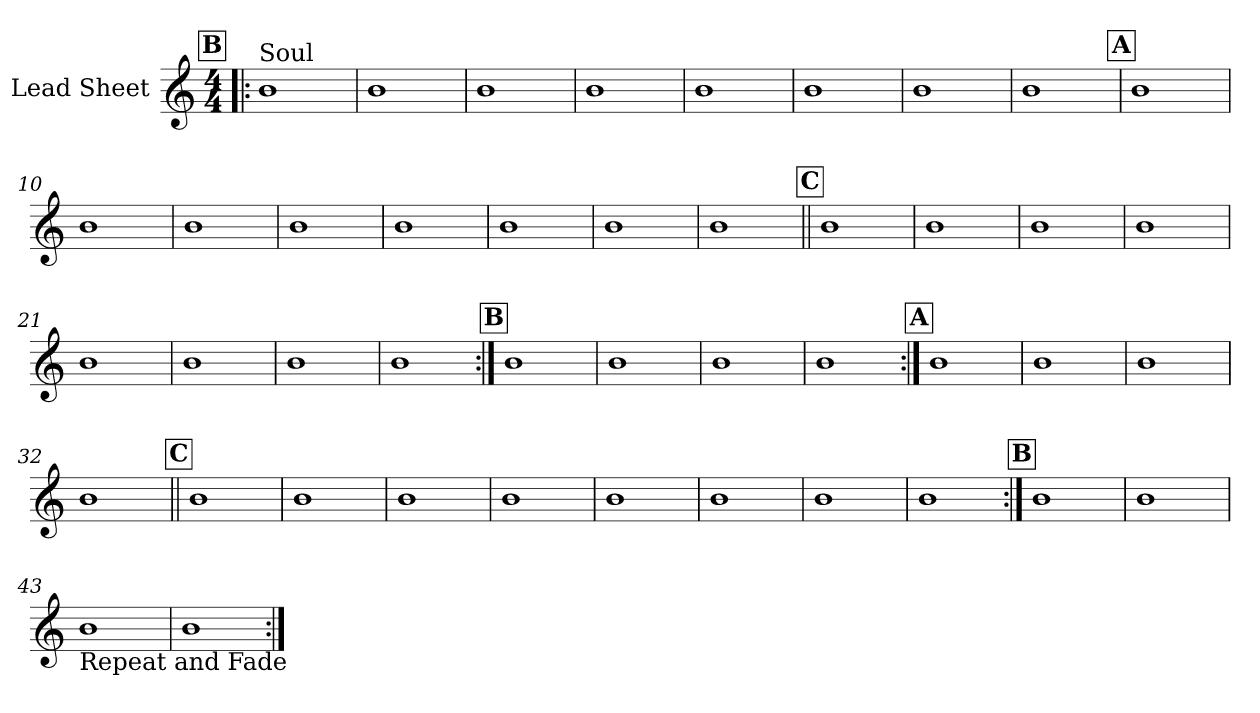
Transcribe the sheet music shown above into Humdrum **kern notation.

**kern
*part1
*staff1
*I"Lead Sheet
*clefG2
*k[]
*M4/4
*MM115
!!LO:REH:place=s1:a:fs=14:t=B
=1!|:
!LO:TX:a:t=Soul
1b
=2
1b
=3
1b
=4
1b
!!LO:LB:g=z
=5
1b
=6
1b
=7
1b
=8
1b
!!LO:LB:g=z
!!LO:REH:place=s1:a:fs=14:t=A
=9
1b
=10
1b
=11
1b
=12
1b
!!LO:LB:g=z
=13
1b
=14
1b
=15
1b
=16
1b
!!LO:LB:g=z
!!LO:REH:place=s1:a:fs=14:t=C
=17||
1b
=18
1b
=19
1b
=20
1b
!!LO:LB:g=z
=21
1b
=22
1b
=23
1b
=24
1b
!!LO:LB:g=z
!!LO:REH:place=s1:a:fs=14:t=B
=25:|!
1b
=26
1b
=27
1b
=28
1b
!!LO:LB:g=z
!!LO:REH:place=s1:a:fs=14:t=A
=29:|!
1b
=30
1b
=31
1b
=32
1b
!!LO:LB:g=z
!!LO:REH:place=s1:a:fs=14:t=C
=33||
1b
=34
1b
=35
1b
=36
1b
!!LO:LB:g=z
=37
1b
=38
1b
=39
1b
=40
1b
!!LO:PB:g=z
!!LO:REH:place=s1:a:fs=14:t=B
=41:|!
1b
=42
1b
=43
!LO:TX:b:t=Repeat and Fade
1b
=44
1b
=:|!
*-
